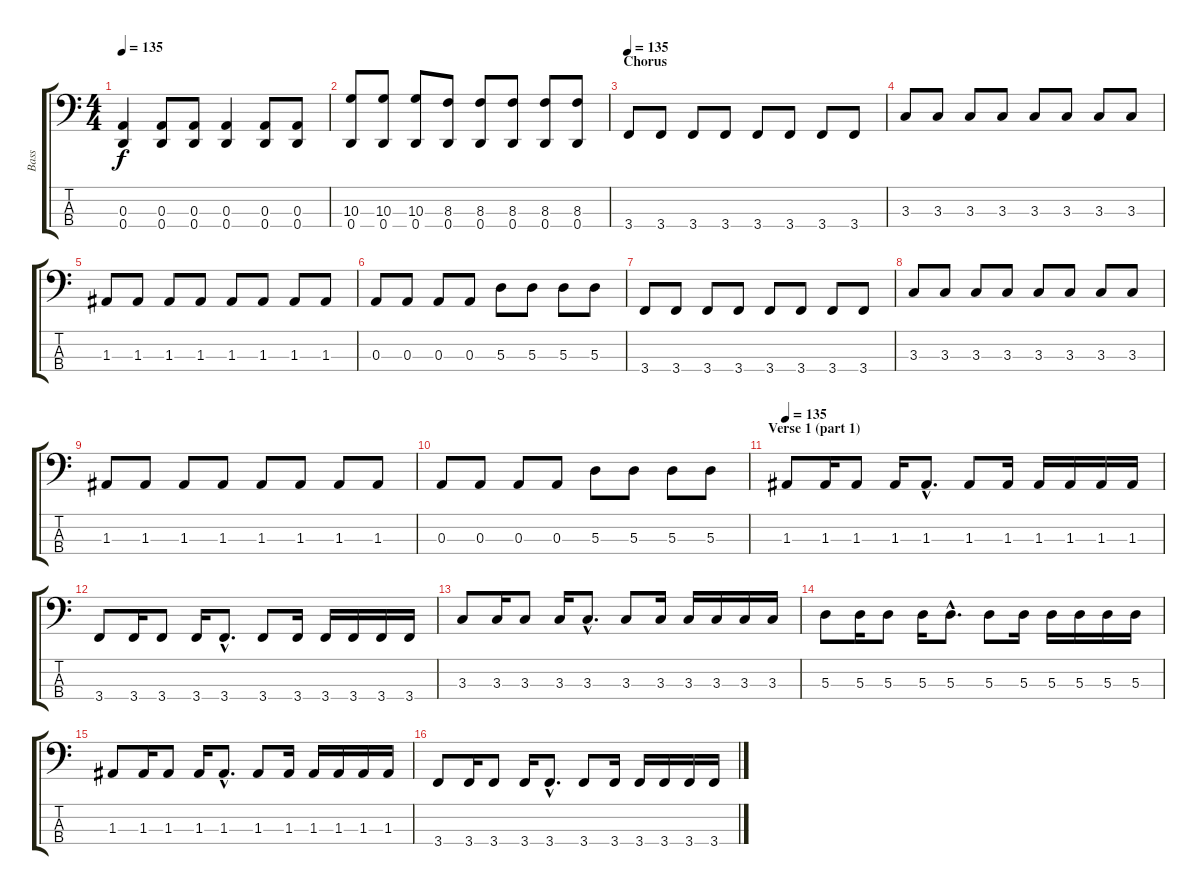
\track ("Bass" "Bass") {instrument electricbassfinger}
\staff {score tabs}
\tuning (G2 D2 A1 D1) {hide}
\ts (4 4)
\tempo 135
\clef f4
\ks c
(0.3 0.4).4{dy f} (0.3 0.4).8 (0.3 0.4).8 (0.3 0.4).4 (0.3 0.4).8 (0.3 0.4).8 |
(10.3 0.4).8 (10.3 0.4).8 (10.3 0.4).8 (8.3 0.4).8 (8.3 0.4).8 (8.3 0.4).8 (8.3 0.4).8 (8.3 0.4).8 |
\section ("" "Chorus")
\tempo 135
3.4.8 3.4.8 3.4.8 3.4.8 3.4.8 3.4.8 3.4.8 3.4.8 |
3.3.8 3.3.8 3.3.8 3.3.8 3.3.8 3.3.8 3.3.8 3.3.8 |
1.3.8 1.3.8 1.3.8 1.3.8 1.3.8 1.3.8 1.3.8 1.3.8 |
0.3.8 0.3.8 0.3.8 0.3.8 5.3.8 5.3.8 5.3.8 5.3.8 |
3.4.8 3.4.8 3.4.8 3.4.8 3.4.8 3.4.8 3.4.8 3.4.8 |
3.3.8 3.3.8 3.3.8 3.3.8 3.3.8 3.3.8 3.3.8 3.3.8 |
1.3.8 1.3.8 1.3.8 1.3.8 1.3.8 1.3.8 1.3.8 1.3.8 |
0.3.8 0.3.8 0.3.8 0.3.8 5.3.8 5.3.8 5.3.8 5.3.8 |
\section ("" "Verse 1 (part 1)")
\tempo 135
1.3.8 1.3.16 1.3.8 1.3.16 1.3{hac}.8{d} 1.3.8 1.3.16 1.3.16 1.3.16 1.3.16 1.3.16 |
3.4.8 3.4.16 3.4.8 3.4.16 3.4{hac}.8{d} 3.4.8 3.4.16 3.4.16 3.4.16 3.4.16 3.4.16 |
3.3.8 3.3.16 3.3.8 3.3.16 3.3{hac}.8{d} 3.3.8 3.3.16 3.3.16 3.3.16 3.3.16 3.3.16 |
5.3.8 5.3.16 5.3.8 5.3.16 5.3{hac}.8{d} 5.3.8 5.3.16 5.3.16 5.3.16 5.3.16 5.3.16 |
1.3.8 1.3.16 1.3.8 1.3.16 1.3{hac}.8{d} 1.3.8 1.3.16 1.3.16 1.3.16 1.3.16 1.3.16 |
3.4.8 3.4.16 3.4.8 3.4.16 3.4{hac}.8{d} 3.4.8 3.4.16 3.4.16 3.4.16 3.4.16 3.4.16
